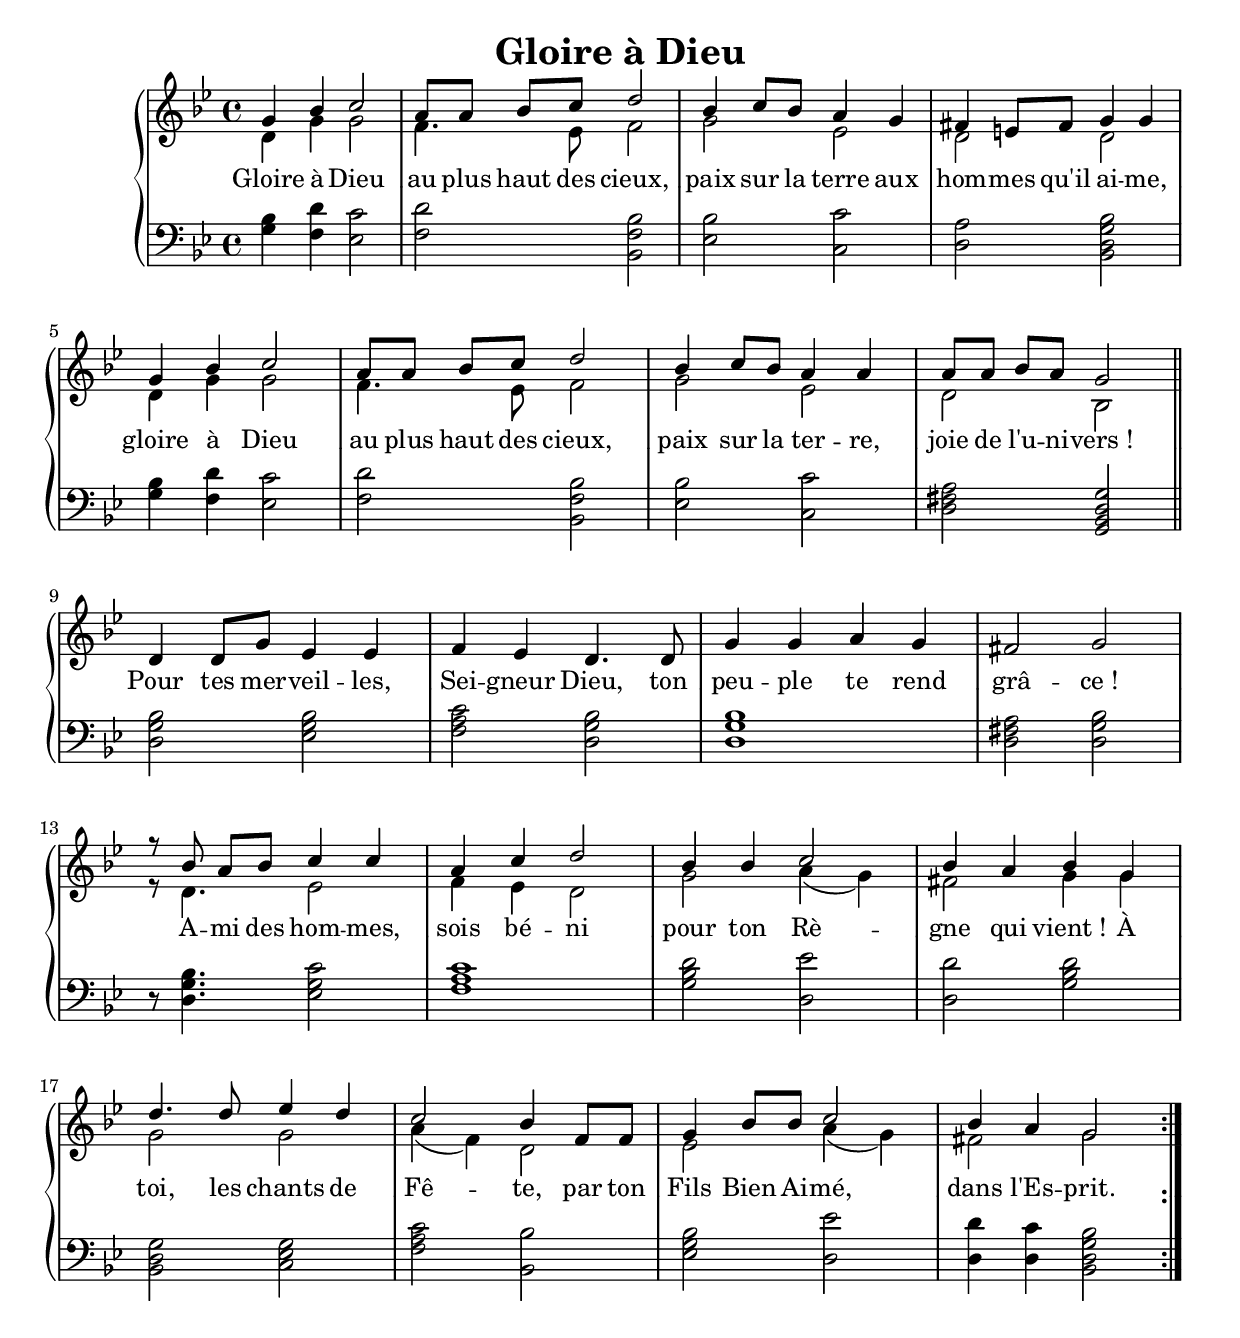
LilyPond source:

singer = {
    g bes c2
    a8[ a] bes c d2
    bes4 c8 bes a4 g
    fis e8 fis g4 g4
    g bes c2
    a8[ a] bes c d2
    bes4 c8 bes a4 a
    a8[ a] bes a g2 \bar "||"

    d4 d8 g ees4 ees
    f ees d4. d8
    g4 g a g
    fis2 g
    r8 bes a[ bes] c4 c4
    a c d2
    bes4 bes c2
    bes4 a bes g
    d'4. d8 ees4 d
    c2 bes4 f8 f
    g4 bes8 bes c2
    bes4 a g2
}

lyr = \lyricmode{
  Gloire à Dieu
  au plus haut des cieux,
  paix sur la terre aux
  hom -- mes qu'il ai -- me,
  gloire à Dieu
  au plus haut des cieux,
  paix sur la ter -- re,
  joie de l'u -- ni -- vers !

  Pour tes mer -- veil -- les,
  Sei -- gneur Dieu, ton
  peu -- ple te rend
  grâ -- ce !
  A -- mi des hom -- mes,
  sois bé -- ni
  pour ton Rè --
  gne qui vient ! À
  toi, les chants de
  Fê -- te, par ton
  Fils Bien Ai -- mé,
  dans l'Es -- prit.
}

upper = {
  \key g \minor
  \time 4/4
  \relative c'' \repeat volta 2 {
  \clef treble
    <<
      \new Voice = "singer" {
      \voiceOne \singer
    } \new Voice {
      \voiceTwo
      d4  g g2 |
      f4. ees8 f2 |
      g2 ees2 |
      d2 d2 |

      d4  g g2 |
      f4. ees8 f2 |
      g2 ees2 |
      d2 bes2 |

      s1 s1 s1 s1
      r8 d4. ees2 |
      f4 ees d2 |
      g2 a4( g) |
      fis2 g4 g4 |
      g2 g2 |
      a4( f4) d2 |
      ees2 a4( g) |
      fis2 g2
    } >>
  }
}

lower = {
  \key g \minor
  \time 4/4
  \clef bass
  \relative c' {
    <g bes>4 <f d'>4 <ees c'>2 |
    <f d'>2 <bes, f' bes>2 |
    <ees bes'>2 <c c'>2 |
    <d a'>2 <bes d g bes>2 |

    <g' bes>4 <f d'>4 <ees c'>2 |
    <f d'>2 <bes, f' bes>2 |
    <ees bes'>2 <c c'>2 |
    <d fis a>2 <g, bes d g>2

    <d' g bes>2 <ees g bes>2 |
    <f a c>2 <d g bes>2 |
    <d g bes>1 |
    <d fis a>2 <d g bes>2

    r8 <d g bes>4. <ees g c>2 |
    <f a c>1 |
    <g bes d>2 <d ees'>2 |
    <d d'>2 <g bes d>2 |
    <bes, d g>2 <c es g>2 |
    <f a c>2 <bes, bes'>2 |
    <ees g bes>2 <d ees'>2 |
    <d d'>4 <d c'>4 <bes d g bes>2
  }
}

\book {
\header {
    title = "Gloire à Dieu"
}

\score {
  \new GrandStaff <<
    \new Staff = "upper" \upper
    \new Lyrics \lyricsto "singer" \lyr
    \new Staff = "lower" \lower
  >>
  \layout {
    \context {
      \GrandStaff
      \accepts "Lyrics"
    }
    \context {
      \Lyrics
      \consists "Bar_engraver"
    }
  }
  \midi { }
}
}
